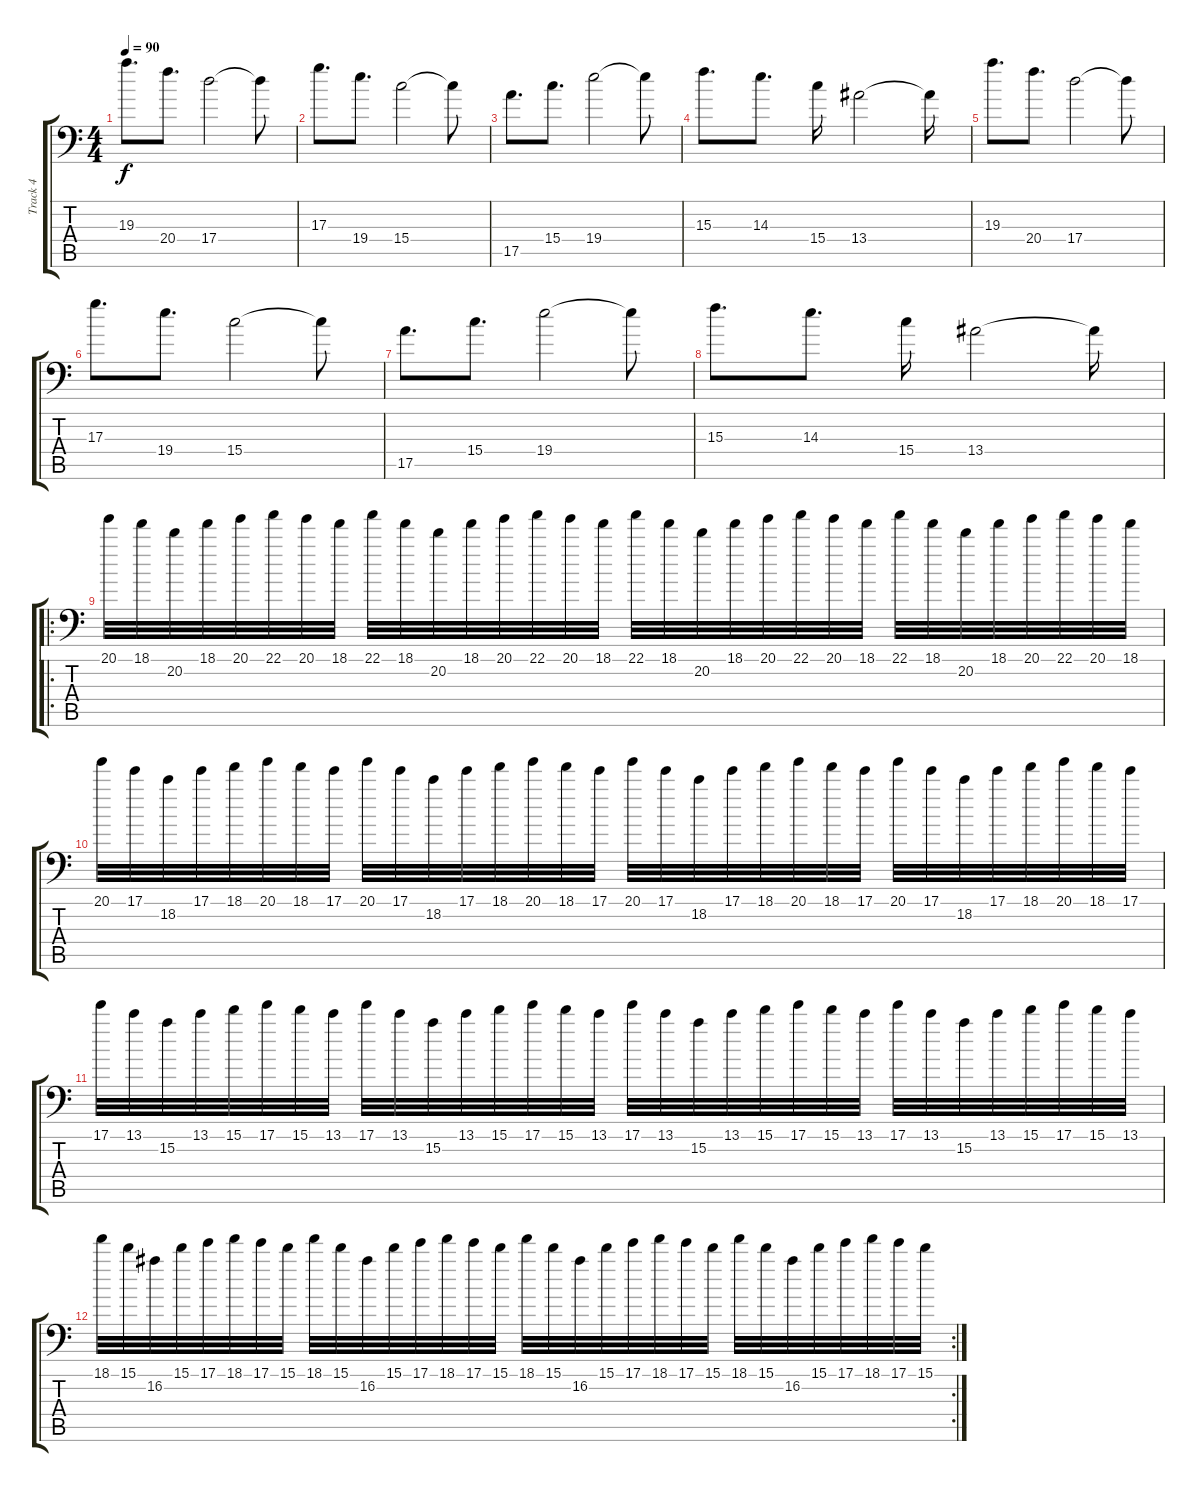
\track ("Track 4" "Track 4") {instrument distortionguitar}
\staff {score tabs}
\tuning (B3 Gb3 D3 A2 E2 A1) {hide}
\ts (4 4)
\tempo 90
\clef f4
\ks c
19.3.8{d dy f} 20.4.8{d} 17.4.2 17.4{t}.8 |
17.3.8{d} 19.4.8{d} 15.4.2 15.4{t}.8 |
17.5.8{d} 15.4.8{d} 19.4.2 19.4{t}.8 |
15.3.8{d} 14.3.8{d} 15.4.16 13.4.2 13.4{t}.16 |
19.3.8{d} 20.4.8{d} 17.4.2 17.4{t}.8 |
17.3.8{d} 19.4.8{d} 15.4.2 15.4{t}.8 |
17.5.8{d} 15.4.8{d} 19.4.2 19.4{t}.8 |
15.3.8{d} 14.3.8{d} 15.4.16 13.4.2 13.4{t}.16 |
\ro
20.1.32 18.1.32 20.2.32 18.1.32 20.1.32 22.1.32 20.1.32 18.1.32 22.1.32 18.1.32 20.2.32 18.1.32 20.1.32 22.1.32 20.1.32 18.1.32 22.1.32 18.1.32 20.2.32 18.1.32 20.1.32 22.1.32 20.1.32 18.1.32 22.1.32 18.1.32 20.2.32 18.1.32 20.1.32 22.1.32 20.1.32 18.1.32 |
20.1.32 17.1.32 18.2.32 17.1.32 18.1.32 20.1.32 18.1.32 17.1.32 20.1.32 17.1.32 18.2.32 17.1.32 18.1.32 20.1.32 18.1.32 17.1.32 20.1.32 17.1.32 18.2.32 17.1.32 18.1.32 20.1.32 18.1.32 17.1.32 20.1.32 17.1.32 18.2.32 17.1.32 18.1.32 20.1.32 18.1.32 17.1.32 |
17.1.32 13.1.32 15.2.32 13.1.32 15.1.32 17.1.32 15.1.32 13.1.32 17.1.32 13.1.32 15.2.32 13.1.32 15.1.32 17.1.32 15.1.32 13.1.32 17.1.32 13.1.32 15.2.32 13.1.32 15.1.32 17.1.32 15.1.32 13.1.32 17.1.32 13.1.32 15.2.32 13.1.32 15.1.32 17.1.32 15.1.32 13.1.32 |
\rc 2
18.1.32 15.1.32 16.2.32 15.1.32 17.1.32 18.1.32 17.1.32 15.1.32 18.1.32 15.1.32 16.2.32 15.1.32 17.1.32 18.1.32 17.1.32 15.1.32 18.1.32 15.1.32 16.2.32 15.1.32 17.1.32 18.1.32 17.1.32 15.1.32 18.1.32 15.1.32 16.2.32 15.1.32 17.1.32 18.1.32 17.1.32 15.1.32
